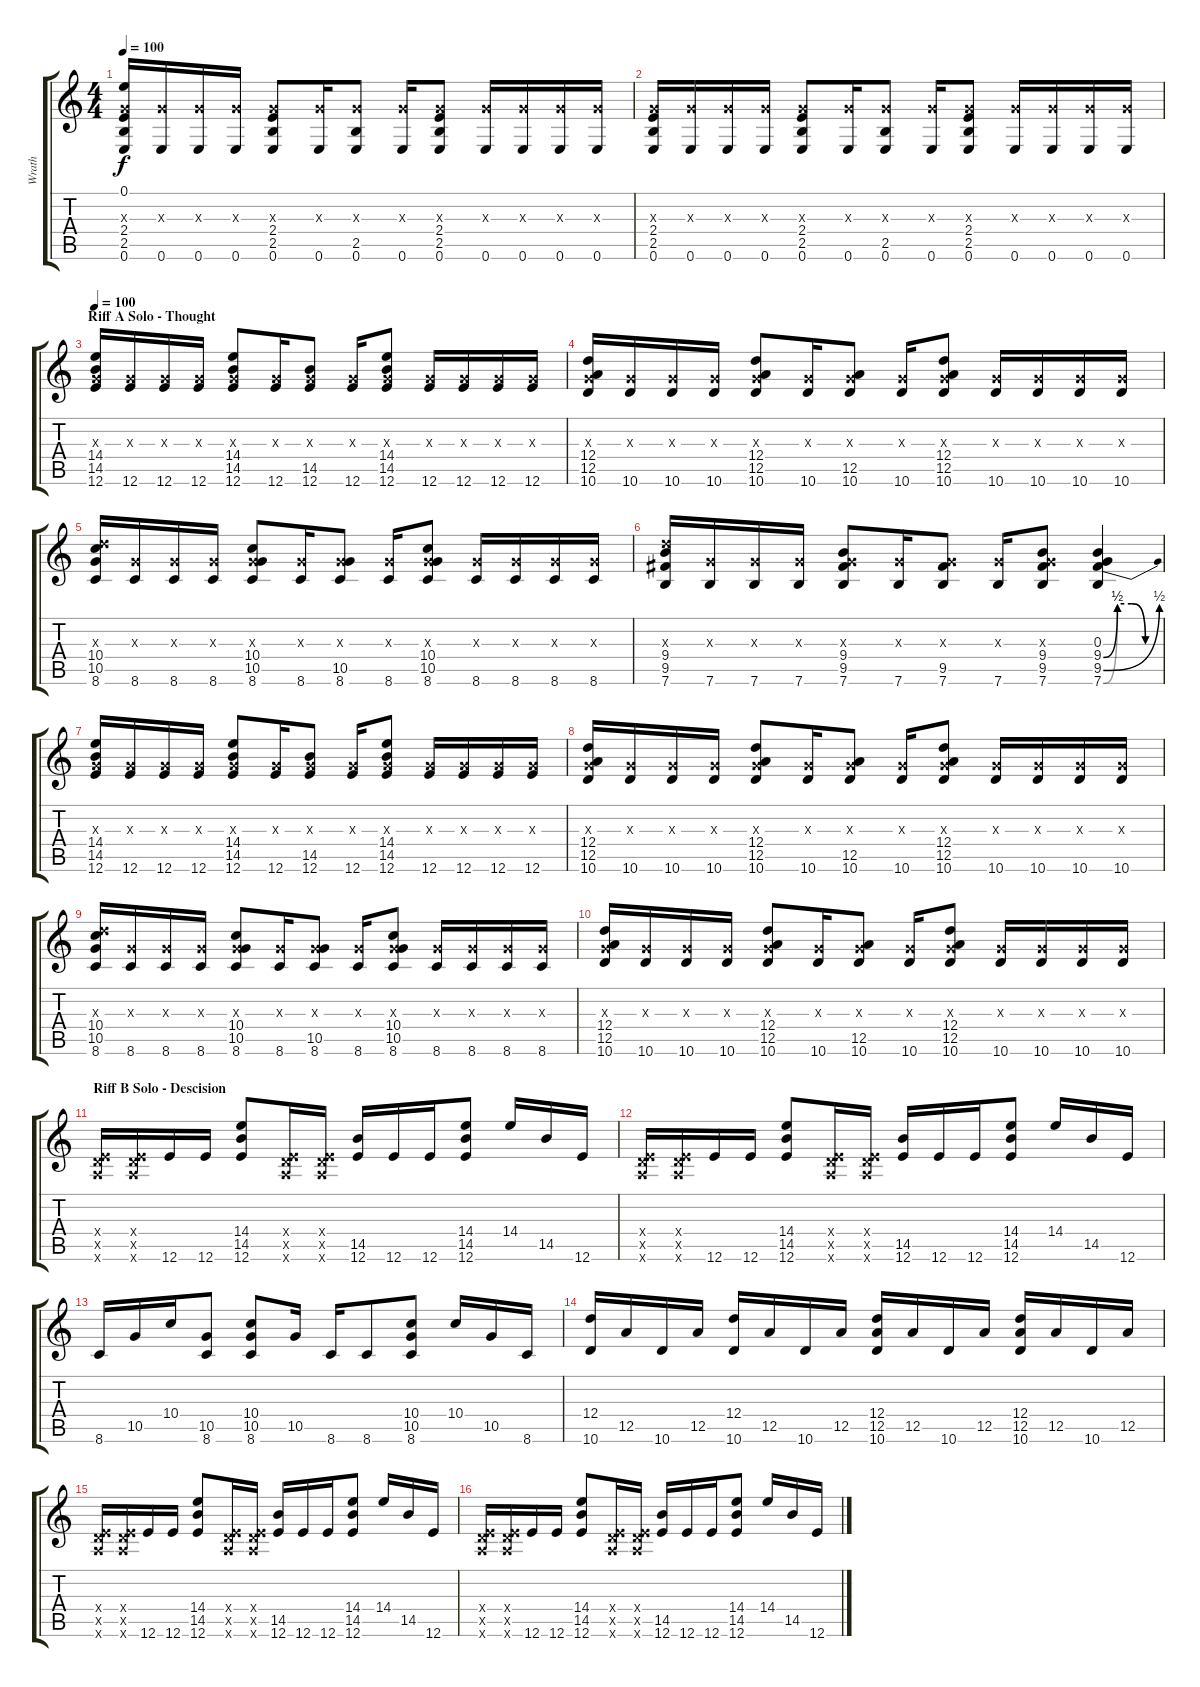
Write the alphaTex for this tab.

\track ("Wrath" "Wrath") {instrument overdrivenguitar}
\staff {score tabs}
\tuning (E4 B3 G3 D3 A2 E2) {hide}
\ts (4 4)
\tempo 100
\clef g2
\ks c
(0.1 0.3{x} 2.4 2.5 0.6).16{dy f volume 13} (0.3{x} 0.6).16 (0.3{x} 0.6).16 (0.3{x} 0.6).16 (0.3{x} 2.4 2.5 0.6).8 (0.3{x} 0.6).16 (0.3{x} 2.5 0.6).8 (0.3{x} 0.6).16 (0.3{x} 2.4 2.5 0.6).8 (0.3{x} 0.6).16 (0.3{x} 0.6).16 (0.3{x} 0.6).16 (0.3{x} 0.6).16 |
(0.3{x} 2.4 2.5 0.6).16 (0.3{x} 0.6).16 (0.3{x} 0.6).16 (0.3{x} 0.6).16 (0.3{x} 2.4 2.5 0.6).8 (0.3{x} 0.6).16 (0.3{x} 2.5 0.6).8 (0.3{x} 0.6).16 (0.3{x} 2.4 2.5 0.6).8 (0.3{x} 0.6).16 (0.3{x} 0.6).16 (0.3{x} 0.6).16 (0.3{x} 0.6).16 |
\section ("" "Riff A Solo - Thought")
\tempo 100
(0.3{x} 14.4 14.5 12.6).16 (0.3{x} 12.6).16 (0.3{x} 12.6).16 (0.3{x} 12.6).16 (0.3{x} 14.4 14.5 12.6).8 (0.3{x} 12.6).16 (0.3{x} 14.5 12.6).8 (0.3{x} 12.6).16 (0.3{x} 14.4 14.5 12.6).8 (0.3{x} 12.6).16 (0.3{x} 12.6).16 (0.3{x} 12.6).16 (0.3{x} 12.6).16 |
(0.3{x} 12.4 12.5 10.6).16 (0.3{x} 10.6).16 (0.3{x} 10.6).16 (0.3{x} 10.6).16 (0.3{x} 12.4 12.5 10.6).8 (0.3{x} 10.6).16 (0.3{x} 12.5 10.6).8 (0.3{x} 10.6).16 (0.3{x} 12.4 12.5 10.6).8 (0.3{x} 10.6).16 (0.3{x} 10.6).16 (0.3{x} 10.6).16 (0.3{x} 10.6).16 |
(7.3{x} 10.4 10.5 8.6).16 (0.3{x} 8.6).16 (0.3{x} 8.6).16 (0.3{x} 8.6).16 (0.3{x} 10.4 10.5 8.6).8 (0.3{x} 8.6).16 (0.3{x} 10.5 8.6).8 (0.3{x} 8.6).16 (0.3{x} 10.4 10.5 8.6).8 (0.3{x} 8.6).16 (0.3{x} 8.6).16 (0.3{x} 8.6).16 (0.3{x} 8.6).16 |
(7.3{x} 9.4 9.5 7.6).16 (0.3{x} 7.6).16 (0.3{x} 7.6).16 (0.3{x} 7.6).16 (0.3{x} 9.4 9.5 7.6).8 (0.3{x} 7.6).16 (0.3{x} 9.5 7.6).8 (0.3{x} 7.6).16 (0.3{x} 9.4 9.5 7.6).8 (0.3 9.4{be (custom 0 0 15 2 30 2 45 0 60 0)} 9.5{be (bend 0 0 60 2)} 7.6{be (custom 0 0 15 2 30 2 45 0 60 0)}).4 |
(0.3{x} 14.4 14.5 12.6).16 (0.3{x} 12.6).16 (0.3{x} 12.6).16 (0.3{x} 12.6).16 (0.3{x} 14.4 14.5 12.6).8 (0.3{x} 12.6).16 (0.3{x} 14.5 12.6).8 (0.3{x} 12.6).16 (0.3{x} 14.4 14.5 12.6).8 (0.3{x} 12.6).16 (0.3{x} 12.6).16 (0.3{x} 12.6).16 (0.3{x} 12.6).16 |
(0.3{x} 12.4 12.5 10.6).16 (0.3{x} 10.6).16 (0.3{x} 10.6).16 (0.3{x} 10.6).16 (0.3{x} 12.4 12.5 10.6).8 (0.3{x} 10.6).16 (0.3{x} 12.5 10.6).8 (0.3{x} 10.6).16 (0.3{x} 12.4 12.5 10.6).8 (0.3{x} 10.6).16 (0.3{x} 10.6).16 (0.3{x} 10.6).16 (0.3{x} 10.6).16 |
(7.3{x} 10.4 10.5 8.6).16 (0.3{x} 8.6).16 (0.3{x} 8.6).16 (0.3{x} 8.6).16 (0.3{x} 10.4 10.5 8.6).8 (0.3{x} 8.6).16 (0.3{x} 10.5 8.6).8 (0.3{x} 8.6).16 (0.3{x} 10.4 10.5 8.6).8 (0.3{x} 8.6).16 (0.3{x} 8.6).16 (0.3{x} 8.6).16 (0.3{x} 8.6).16 |
(0.3{x} 12.4 12.5 10.6).16 (0.3{x} 10.6).16 (0.3{x} 10.6).16 (0.3{x} 10.6).16 (0.3{x} 12.4 12.5 10.6).8 (0.3{x} 10.6).16 (0.3{x} 12.5 10.6).8 (0.3{x} 10.6).16 (0.3{x} 12.4 12.5 10.6).8 (0.3{x} 10.6).16 (0.3{x} 10.6).16 (0.3{x} 10.6).16 (0.3{x} 10.6).16 |
\section ("" "Riff B Solo - Descision")
(0.4{x} 0.5{x} 12.6{x}).16 (0.4{x} 0.5{x} 12.6{x}).16 12.6.16 12.6.16 (14.4 14.5 12.6).8 (0.4{x} 0.5{x} 12.6{x}).16 (0.4{x} 0.5{x} 12.6{x}).16 (14.5 12.6).16 12.6.16 12.6.16 (14.4 14.5 12.6).8 14.4.16 14.5.16 12.6.16 |
(0.4{x} 0.5{x} 12.6{x}).16 (0.4{x} 0.5{x} 12.6{x}).16 12.6.16 12.6.16 (14.4 14.5 12.6).8 (0.4{x} 0.5{x} 12.6{x}).16 (0.4{x} 0.5{x} 12.6{x}).16 (14.5 12.6).16 12.6.16 12.6.16 (14.4 14.5 12.6).8 14.4.16 14.5.16 12.6.16 |
8.6.16 10.5.16 10.4.16 (10.5 8.6).8 (10.4 10.5 8.6).8 10.5.16 8.6.16 8.6.8 (10.4 10.5 8.6).8 10.4.16 10.5.16 8.6.16 |
(12.4 10.6).16 12.5.16 10.6.16 12.5.16 (12.4 10.6).16 12.5.16 10.6.16 12.5.16 (12.4 12.5 10.6).16 12.5.16 10.6.16 12.5.16 (12.4 12.5 10.6).16 12.5.16 10.6.16 12.5.16 |
(0.4{x} 0.5{x} 12.6{x}).16 (0.4{x} 0.5{x} 12.6{x}).16 12.6.16 12.6.16 (14.4 14.5 12.6).8 (0.4{x} 0.5{x} 12.6{x}).16 (0.4{x} 0.5{x} 12.6{x}).16 (14.5 12.6).16 12.6.16 12.6.16 (14.4 14.5 12.6).8 14.4.16 14.5.16 12.6.16 |
(0.4{x} 0.5{x} 12.6{x}).16 (0.4{x} 0.5{x} 12.6{x}).16 12.6.16 12.6.16 (14.4 14.5 12.6).8 (0.4{x} 0.5{x} 12.6{x}).16 (0.4{x} 0.5{x} 12.6{x}).16 (14.5 12.6).16 12.6.16 12.6.16 (14.4 14.5 12.6).8 14.4.16 14.5.16 12.6.16
